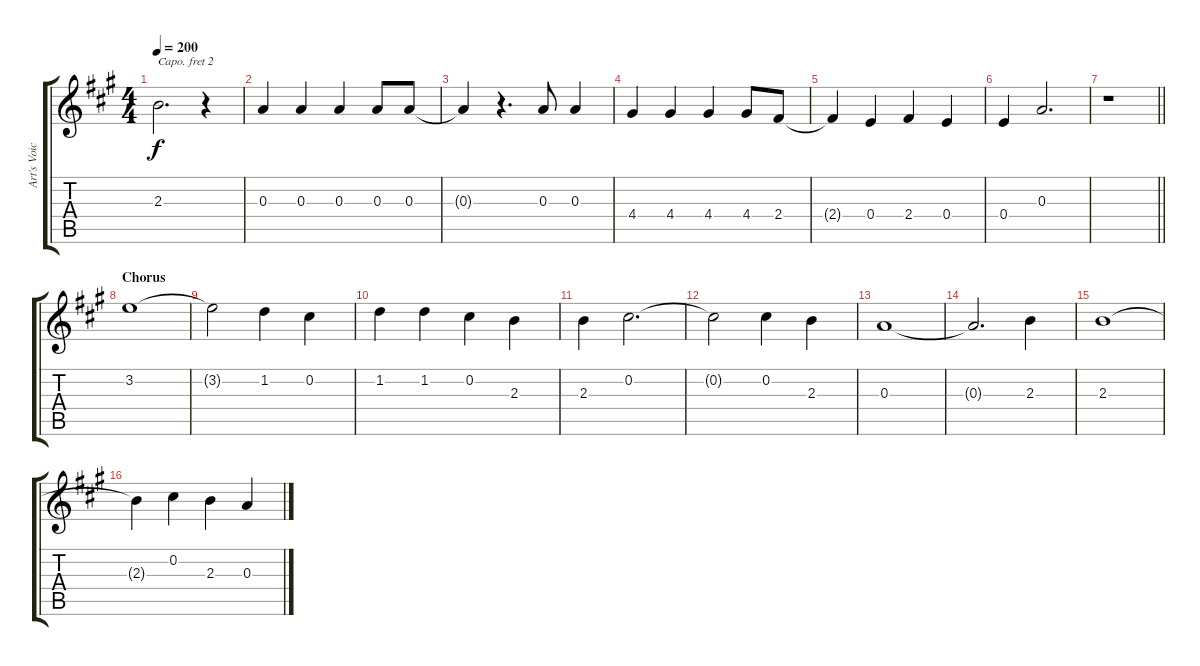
\track ("Art's Voice" "Art's Voic") {instrument electricguitarclean}
\staff {score tabs}
\capo 2
\tuning (E4 B3 G3 D3 A2 E2) {hide}
\ts (4 4)
\tempo 200
\clef g2
\ks a
2.3{t}.2{d dy f} r.4 |
0.3.4 0.3.4 0.3.4 0.3.8 0.3.8 |
0.3{t}.4 r.4{d} 0.3.8 0.3.4 |
4.4.4 4.4.4 4.4.4 4.4.8 2.4.8 |
2.4{t}.4 0.4.4 2.4.4 0.4.4 |
0.4.4 0.3.2{d} |
\barLineRight lightlight
r.1 |
\section ("" "Chorus")
3.2.1 |
3.2{t}.2 1.2.4 0.2.4 |
1.2.4 1.2.4 0.2.4 2.3.4 |
2.3.4 0.2.2{d} |
0.2{t}.2 0.2.4 2.3.4 |
0.3.1 |
0.3{t}.2{d} 2.3.4 |
2.3.1 |
2.3{t}.4 0.2.4 2.3.4 0.3.4
